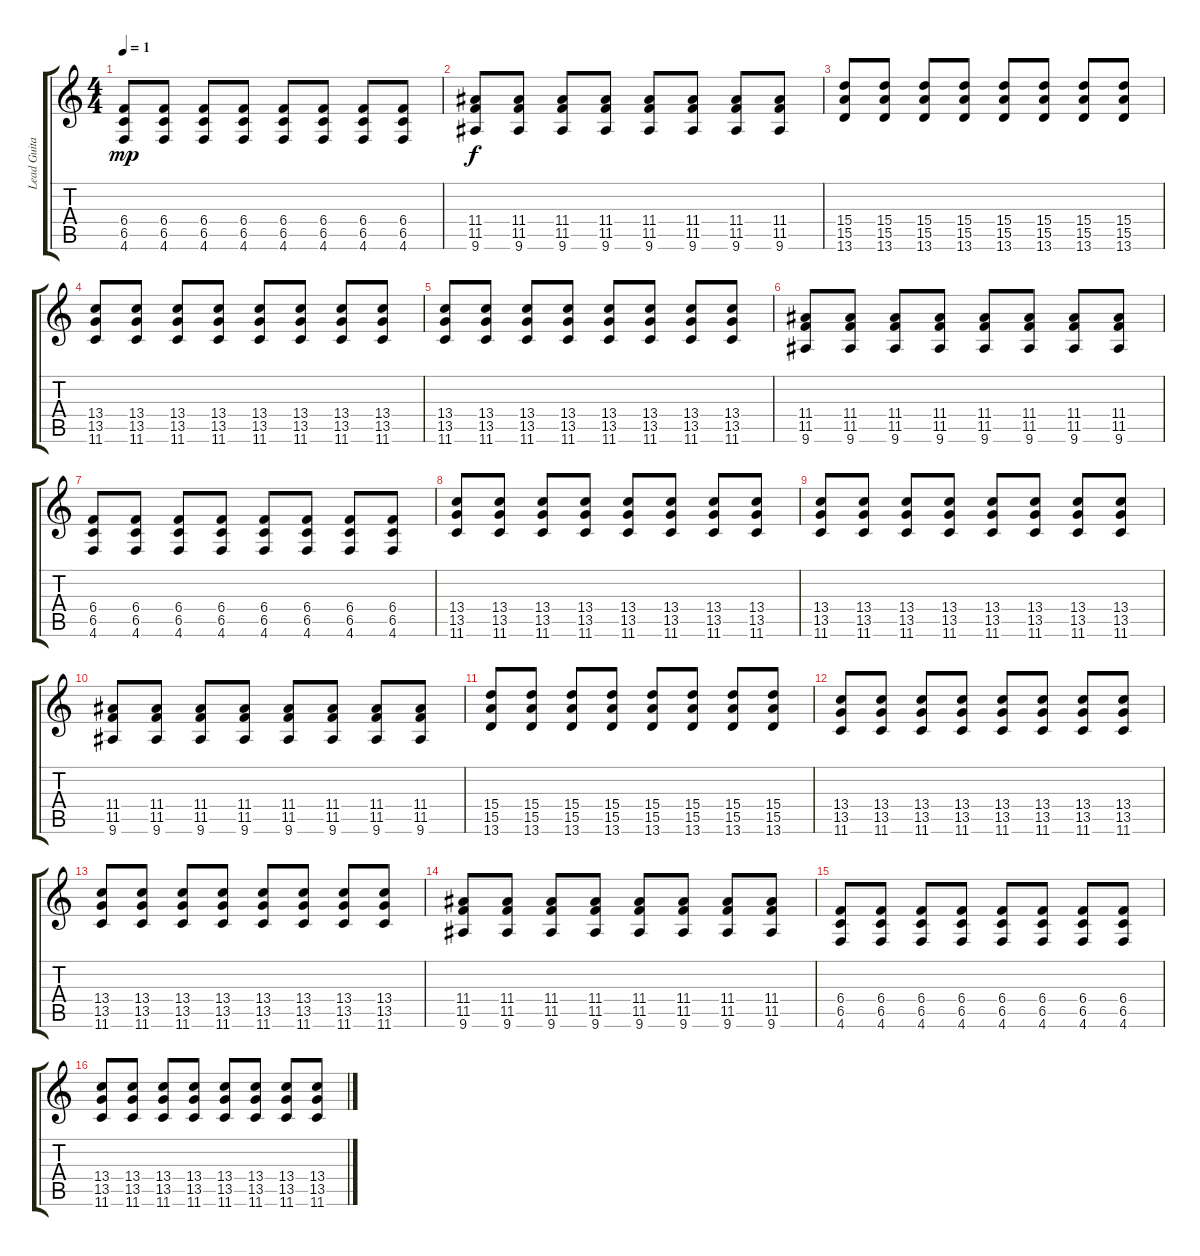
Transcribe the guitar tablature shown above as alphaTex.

\track ("Lead Guitar (Crunch)" "Lead Guita") {instrument overdrivenguitar}
\staff {score tabs}
\tuning (C4 Bb3 E3 B2 Gb2 Db2) {hide}
\ts (4 4)
\tempo 1
\clef g2
\ks c
(6.4 6.5 4.6).8{dy mp} (6.4 6.5 4.6).8 (6.4 6.5 4.6).8 (6.4 6.5 4.6).8 (6.4 6.5 4.6).8 (6.4 6.5 4.6).8 (6.4 6.5 4.6).8 (6.4 6.5 4.6).8 |
(11.4 11.5 9.6).8{dy f} (11.4 11.5 9.6).8 (11.4 11.5 9.6).8 (11.4 11.5 9.6).8 (11.4 11.5 9.6).8 (11.4 11.5 9.6).8 (11.4 11.5 9.6).8 (11.4 11.5 9.6).8 |
(15.4 15.5 13.6).8 (15.4 15.5 13.6).8 (15.4 15.5 13.6).8 (15.4 15.5 13.6).8 (15.4 15.5 13.6).8 (15.4 15.5 13.6).8 (15.4 15.5 13.6).8 (15.4 15.5 13.6).8 |
(13.4 13.5 11.6).8 (13.4 13.5 11.6).8 (13.4 13.5 11.6).8 (13.4 13.5 11.6).8 (13.4 13.5 11.6).8 (13.4 13.5 11.6).8 (13.4 13.5 11.6).8 (13.4 13.5 11.6).8 |
(13.4 13.5 11.6).8 (13.4 13.5 11.6).8 (13.4 13.5 11.6).8 (13.4 13.5 11.6).8 (13.4 13.5 11.6).8 (13.4 13.5 11.6).8 (13.4 13.5 11.6).8 (13.4 13.5 11.6).8 |
(11.4 11.5 9.6).8 (11.4 11.5 9.6).8 (11.4 11.5 9.6).8 (11.4 11.5 9.6).8 (11.4 11.5 9.6).8 (11.4 11.5 9.6).8 (11.4 11.5 9.6).8 (11.4 11.5 9.6).8 |
(6.4 6.5 4.6).8 (6.4 6.5 4.6).8 (6.4 6.5 4.6).8 (6.4 6.5 4.6).8 (6.4 6.5 4.6).8 (6.4 6.5 4.6).8 (6.4 6.5 4.6).8 (6.4 6.5 4.6).8 |
(13.4 13.5 11.6).8 (13.4 13.5 11.6).8 (13.4 13.5 11.6).8 (13.4 13.5 11.6).8 (13.4 13.5 11.6).8 (13.4 13.5 11.6).8 (13.4 13.5 11.6).8 (13.4 13.5 11.6).8 |
(13.4 13.5 11.6).8 (13.4 13.5 11.6).8 (13.4 13.5 11.6).8 (13.4 13.5 11.6).8 (13.4 13.5 11.6).8 (13.4 13.5 11.6).8 (13.4 13.5 11.6).8 (13.4 13.5 11.6).8 |
(11.4 11.5 9.6).8 (11.4 11.5 9.6).8 (11.4 11.5 9.6).8 (11.4 11.5 9.6).8 (11.4 11.5 9.6).8 (11.4 11.5 9.6).8 (11.4 11.5 9.6).8 (11.4 11.5 9.6).8 |
(15.4 15.5 13.6).8 (15.4 15.5 13.6).8 (15.4 15.5 13.6).8 (15.4 15.5 13.6).8 (15.4 15.5 13.6).8 (15.4 15.5 13.6).8 (15.4 15.5 13.6).8 (15.4 15.5 13.6).8 |
(13.4 13.5 11.6).8 (13.4 13.5 11.6).8 (13.4 13.5 11.6).8 (13.4 13.5 11.6).8 (13.4 13.5 11.6).8 (13.4 13.5 11.6).8 (13.4 13.5 11.6).8 (13.4 13.5 11.6).8 |
(13.4 13.5 11.6).8 (13.4 13.5 11.6).8 (13.4 13.5 11.6).8 (13.4 13.5 11.6).8 (13.4 13.5 11.6).8 (13.4 13.5 11.6).8 (13.4 13.5 11.6).8 (13.4 13.5 11.6).8 |
(11.4 11.5 9.6).8 (11.4 11.5 9.6).8 (11.4 11.5 9.6).8 (11.4 11.5 9.6).8 (11.4 11.5 9.6).8 (11.4 11.5 9.6).8 (11.4 11.5 9.6).8 (11.4 11.5 9.6).8 |
(6.4 6.5 4.6).8 (6.4 6.5 4.6).8 (6.4 6.5 4.6).8 (6.4 6.5 4.6).8 (6.4 6.5 4.6).8 (6.4 6.5 4.6).8 (6.4 6.5 4.6).8 (6.4 6.5 4.6).8 |
(13.4 13.5 11.6).8 (13.4 13.5 11.6).8 (13.4 13.5 11.6).8 (13.4 13.5 11.6).8 (13.4 13.5 11.6).8 (13.4 13.5 11.6).8 (13.4 13.5 11.6).8 (13.4 13.5 11.6).8
